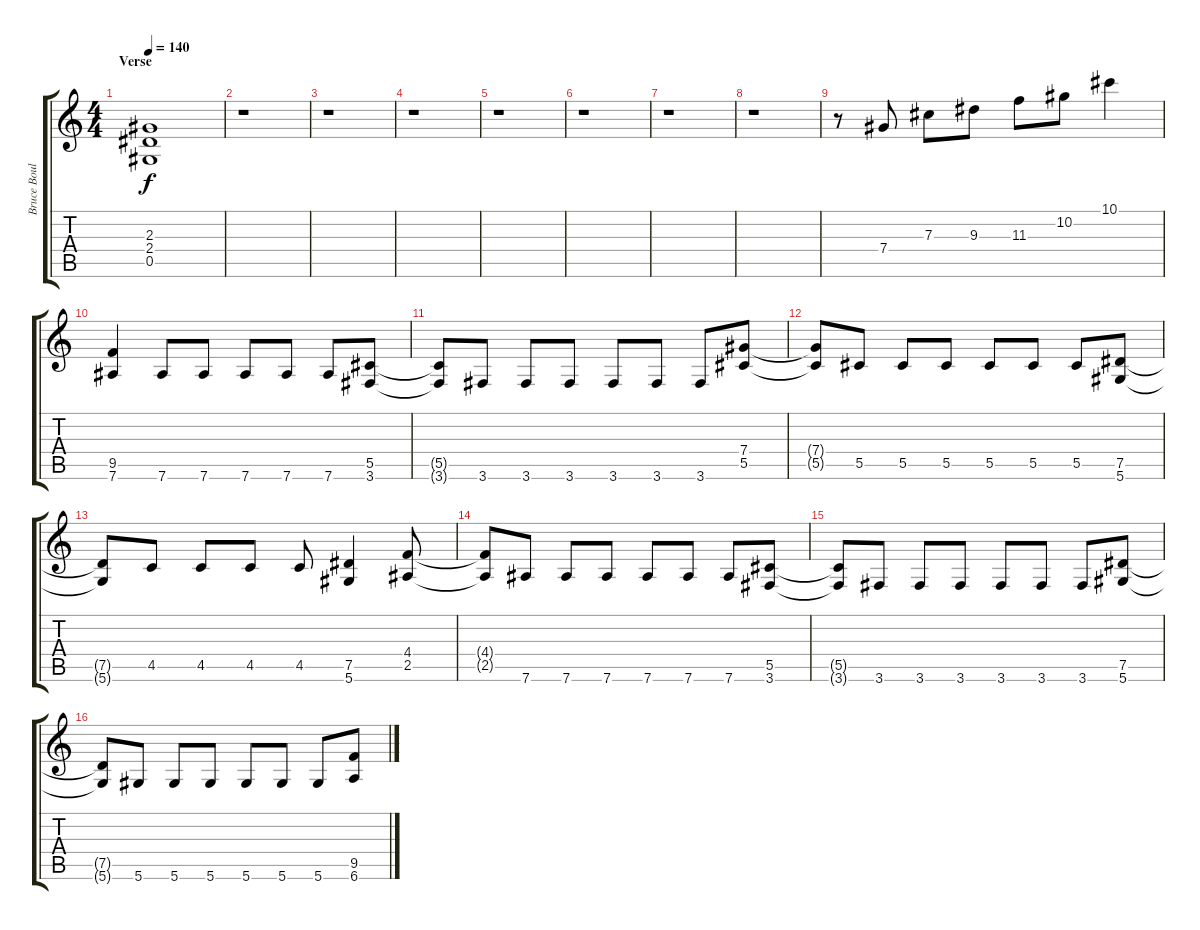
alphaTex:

\track ("Bruce Boulliet" "Bruce Boul") {instrument distortionguitar}
\staff {score tabs}
\tuning (Eb4 Bb3 Gb3 Db3 Ab2 Eb2) {hide}
\ts (4 4)
\section ("" "Verse")
\tempo 140
\clef g2
\ks c
(2.3{t} 2.4{t} 0.5{t}).1{dy f} |
r.1 |
r.1 |
r.1 |
r.1 |
r.1 |
r.1 |
r.1 |
r.8{volume 16} 7.4.8 7.3.8 9.3.8 11.3.8 10.2.8 10.1.4 |
(9.5 7.6).4{volume 14} 7.6.8 7.6.8 7.6.8 7.6.8 7.6.8 (5.5 3.6).8 |
(5.5{t} 3.6{t}).8 3.6.8 3.6.8 3.6.8 3.6.8 3.6.8 3.6.8 (7.4 5.5).8 |
(7.4{t} 5.5{t}).8 5.5.8 5.5.8 5.5.8 5.5.8 5.5.8 5.5.8 (7.5 5.6).8 |
(7.5{t} 5.6{t}).8 4.5.8 4.5.8 4.5.8 4.5.8 (7.5 5.6).4 (4.4 2.5).8 |
(4.4{t} 2.5{t}).8 7.6.8 7.6.8 7.6.8 7.6.8 7.6.8 7.6.8 (5.5 3.6).8 |
(5.5{t} 3.6{t}).8 3.6.8 3.6.8 3.6.8 3.6.8 3.6.8 3.6.8 (7.5 5.6).8 |
(7.5{t} 5.6{t}).8 5.6.8 5.6.8 5.6.8 5.6.8 5.6.8 5.6.8 (9.5 6.6).8
